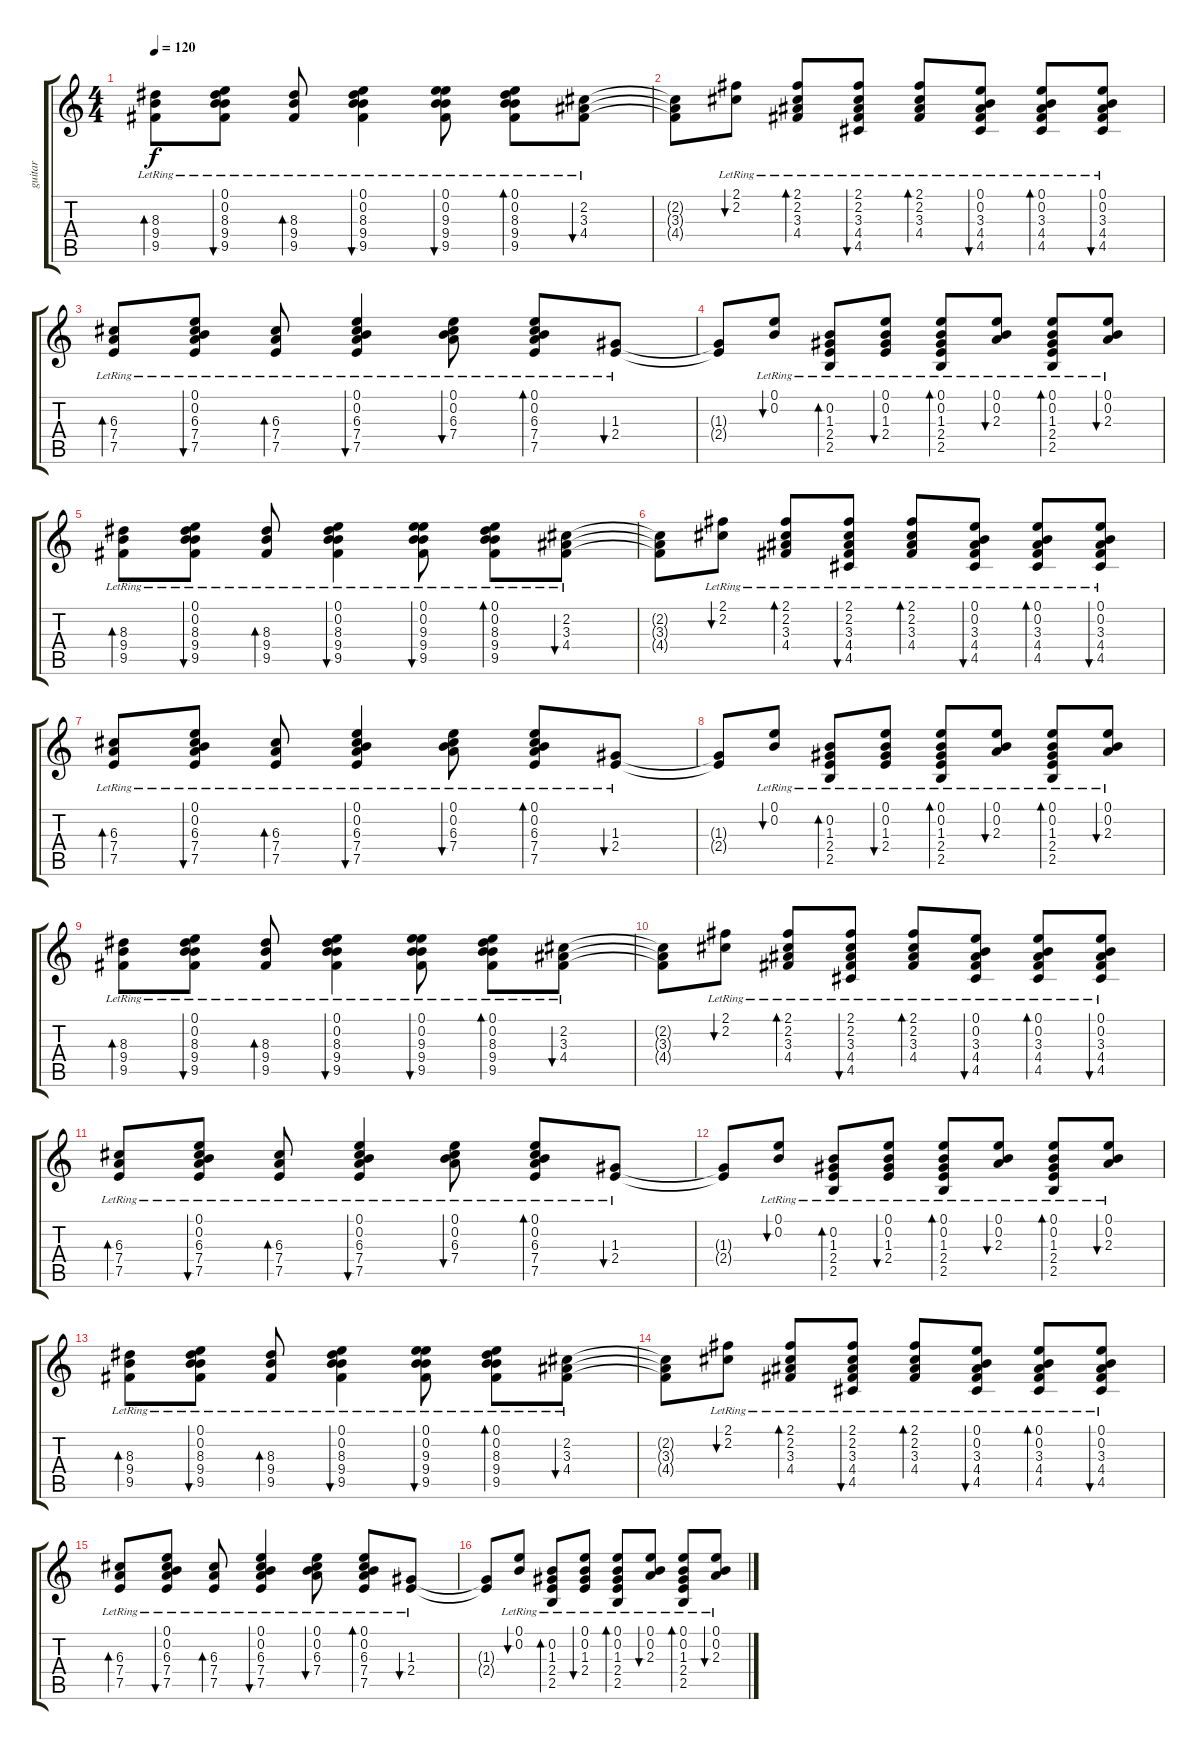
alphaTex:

\track ("guitar" "guitar") {instrument electricguitarclean}
\staff {score tabs}
\tuning (E4 B3 G3 D3 A2 E2) {hide}
\ts (4 4)
\tempo 120
\clef g2
\ks c
(8.3{lr} 9.4{lr} 9.5{lr}).8{bd 60 dy f} (0.1{lr} 0.2{lr} 8.3{lr} 9.4{lr} 9.5{lr}).8{bu 60} (8.3{lr} 9.4{lr} 9.5{lr}).8{bd 120} (0.1{lr} 0.2{lr} 8.3{lr} 9.4{lr} 9.5{lr}).4{bu 120} (0.1{lr} 0.2{lr} 9.3{lr} 9.4{lr} 9.5{lr}).8{bu 120} (0.1{lr} 0.2{lr} 8.3{lr} 9.4{lr} 9.5{lr}).8{bd 120} (2.2{lr} 3.3{lr} 4.4{lr}).8{bu 120} |
(2.2{t} 3.3{t} 4.4{t}).8 (2.1{lr} 2.2{lr}).8{bu 120} (2.1{lr} 2.2{lr} 3.3{lr} 4.4{lr}).8{bd 120} (2.1{lr} 2.2{lr} 3.3{lr} 4.4{lr} 4.5{lr}).8{bu 120} (2.1{lr} 2.2{lr} 3.3{lr} 4.4{lr}).8{bd 120} (0.1{lr} 0.2{lr} 3.3{lr} 4.4{lr} 4.5{lr}).8{bu 60} (0.1{lr} 0.2{lr} 3.3{lr} 4.4{lr} 4.5{lr}).8{bd 120} (0.1{lr} 0.2{lr} 3.3{lr} 4.4{lr} 4.5{lr}).8{bu 120} |
(6.3{lr} 7.4{lr} 7.5{lr}).8{bd 120} (0.1{lr} 0.2{lr} 6.3{lr} 7.4{lr} 7.5{lr}).8{bu 120} (6.3{lr} 7.4{lr} 7.5{lr}).8{bd 120} (0.1{lr} 0.2{lr} 6.3{lr} 7.4{lr} 7.5{lr}).4{bu 120} (0.1{lr} 0.2{lr} 6.3{lr} 7.4{lr}).8{bu 120} (0.1{lr} 0.2{lr} 6.3{lr} 7.4{lr} 7.5{lr}).8{bd 120} (1.3{lr} 2.4{lr}).8{bu 120} |
(1.3{t} 2.4{t}).8 (0.1{lr} 0.2{lr}).8{bu 120} (0.2{lr} 1.3{lr} 2.4{lr} 2.5{lr}).8{bd 120} (0.1{lr} 0.2{lr} 1.3{lr} 2.4{lr}).8{bu 120} (0.1{lr} 0.2{lr} 1.3{lr} 2.4{lr} 2.5{lr}).8{bd 120} (0.1{lr} 0.2{lr} 2.3{lr}).8{bu 120} (0.1{lr} 0.2{lr} 1.3{lr} 2.4{lr} 2.5{lr}).8{bd 120} (0.1{lr} 0.2{lr} 2.3{lr}).8{bu 120} |
(8.3{lr} 9.4{lr} 9.5{lr}).8{bd 60} (0.1{lr} 0.2{lr} 8.3{lr} 9.4{lr} 9.5{lr}).8{bu 60} (8.3{lr} 9.4{lr} 9.5{lr}).8{bd 120} (0.1{lr} 0.2{lr} 8.3{lr} 9.4{lr} 9.5{lr}).4{bu 120} (0.1{lr} 0.2{lr} 9.3{lr} 9.4{lr} 9.5{lr}).8{bu 120} (0.1{lr} 0.2{lr} 8.3{lr} 9.4{lr} 9.5{lr}).8{bd 120} (2.2{lr} 3.3{lr} 4.4{lr}).8{bu 120} |
(2.2{t} 3.3{t} 4.4{t}).8 (2.1{lr} 2.2{lr}).8{bu 120} (2.1{lr} 2.2{lr} 3.3{lr} 4.4{lr}).8{bd 120} (2.1{lr} 2.2{lr} 3.3{lr} 4.4{lr} 4.5{lr}).8{bu 120} (2.1{lr} 2.2{lr} 3.3{lr} 4.4{lr}).8{bd 120} (0.1{lr} 0.2{lr} 3.3{lr} 4.4{lr} 4.5{lr}).8{bu 60} (0.1{lr} 0.2{lr} 3.3{lr} 4.4{lr} 4.5{lr}).8{bd 120} (0.1{lr} 0.2{lr} 3.3{lr} 4.4{lr} 4.5{lr}).8{bu 120} |
(6.3{lr} 7.4{lr} 7.5{lr}).8{bd 120} (0.1{lr} 0.2{lr} 6.3{lr} 7.4{lr} 7.5{lr}).8{bu 120} (6.3{lr} 7.4{lr} 7.5{lr}).8{bd 120} (0.1{lr} 0.2{lr} 6.3{lr} 7.4{lr} 7.5{lr}).4{bu 120} (0.1{lr} 0.2{lr} 6.3{lr} 7.4{lr}).8{bu 120} (0.1{lr} 0.2{lr} 6.3{lr} 7.4{lr} 7.5{lr}).8{bd 120} (1.3{lr} 2.4{lr}).8{bu 120} |
(1.3{t} 2.4{t}).8 (0.1{lr} 0.2{lr}).8{bu 120} (0.2{lr} 1.3{lr} 2.4{lr} 2.5{lr}).8{bd 120} (0.1{lr} 0.2{lr} 1.3{lr} 2.4{lr}).8{bu 120} (0.1{lr} 0.2{lr} 1.3{lr} 2.4{lr} 2.5{lr}).8{bd 120} (0.1{lr} 0.2{lr} 2.3{lr}).8{bu 120} (0.1{lr} 0.2{lr} 1.3{lr} 2.4{lr} 2.5{lr}).8{bd 120} (0.1{lr} 0.2{lr} 2.3{lr}).8{bu 120} |
(8.3{lr} 9.4{lr} 9.5{lr}).8{bd 60} (0.1{lr} 0.2{lr} 8.3{lr} 9.4{lr} 9.5{lr}).8{bu 60} (8.3{lr} 9.4{lr} 9.5{lr}).8{bd 120} (0.1{lr} 0.2{lr} 8.3{lr} 9.4{lr} 9.5{lr}).4{bu 120} (0.1{lr} 0.2{lr} 9.3{lr} 9.4{lr} 9.5{lr}).8{bu 120} (0.1{lr} 0.2{lr} 8.3{lr} 9.4{lr} 9.5{lr}).8{bd 120} (2.2{lr} 3.3{lr} 4.4{lr}).8{bu 120} |
(2.2{t} 3.3{t} 4.4{t}).8 (2.1{lr} 2.2{lr}).8{bu 120} (2.1{lr} 2.2{lr} 3.3{lr} 4.4{lr}).8{bd 120} (2.1{lr} 2.2{lr} 3.3{lr} 4.4{lr} 4.5{lr}).8{bu 120} (2.1{lr} 2.2{lr} 3.3{lr} 4.4{lr}).8{bd 120} (0.1{lr} 0.2{lr} 3.3{lr} 4.4{lr} 4.5{lr}).8{bu 60} (0.1{lr} 0.2{lr} 3.3{lr} 4.4{lr} 4.5{lr}).8{bd 120} (0.1{lr} 0.2{lr} 3.3{lr} 4.4{lr} 4.5{lr}).8{bu 120} |
(6.3{lr} 7.4{lr} 7.5{lr}).8{bd 120} (0.1{lr} 0.2{lr} 6.3{lr} 7.4{lr} 7.5{lr}).8{bu 120} (6.3{lr} 7.4{lr} 7.5{lr}).8{bd 120} (0.1{lr} 0.2{lr} 6.3{lr} 7.4{lr} 7.5{lr}).4{bu 120} (0.1{lr} 0.2{lr} 6.3{lr} 7.4{lr}).8{bu 120} (0.1{lr} 0.2{lr} 6.3{lr} 7.4{lr} 7.5{lr}).8{bd 120} (1.3{lr} 2.4{lr}).8{bu 120} |
(1.3{t} 2.4{t}).8 (0.1{lr} 0.2{lr}).8{bu 120} (0.2{lr} 1.3{lr} 2.4{lr} 2.5{lr}).8{bd 120} (0.1{lr} 0.2{lr} 1.3{lr} 2.4{lr}).8{bu 120} (0.1{lr} 0.2{lr} 1.3{lr} 2.4{lr} 2.5{lr}).8{bd 120} (0.1{lr} 0.2{lr} 2.3{lr}).8{bu 120} (0.1{lr} 0.2{lr} 1.3{lr} 2.4{lr} 2.5{lr}).8{bd 120} (0.1{lr} 0.2{lr} 2.3{lr}).8{bu 120} |
(8.3{lr} 9.4{lr} 9.5{lr}).8{bd 60} (0.1{lr} 0.2{lr} 8.3{lr} 9.4{lr} 9.5{lr}).8{bu 60} (8.3{lr} 9.4{lr} 9.5{lr}).8{bd 120} (0.1{lr} 0.2{lr} 8.3{lr} 9.4{lr} 9.5{lr}).4{bu 120} (0.1{lr} 0.2{lr} 9.3{lr} 9.4{lr} 9.5{lr}).8{bu 120} (0.1{lr} 0.2{lr} 8.3{lr} 9.4{lr} 9.5{lr}).8{bd 120} (2.2{lr} 3.3{lr} 4.4{lr}).8{bu 120} |
(2.2{t} 3.3{t} 4.4{t}).8 (2.1{lr} 2.2{lr}).8{bu 120} (2.1{lr} 2.2{lr} 3.3{lr} 4.4{lr}).8{bd 120} (2.1{lr} 2.2{lr} 3.3{lr} 4.4{lr} 4.5{lr}).8{bu 120} (2.1{lr} 2.2{lr} 3.3{lr} 4.4{lr}).8{bd 120} (0.1{lr} 0.2{lr} 3.3{lr} 4.4{lr} 4.5{lr}).8{bu 60} (0.1{lr} 0.2{lr} 3.3{lr} 4.4{lr} 4.5{lr}).8{bd 120} (0.1{lr} 0.2{lr} 3.3{lr} 4.4{lr} 4.5{lr}).8{bu 120} |
(6.3{lr} 7.4{lr} 7.5{lr}).8{bd 120} (0.1{lr} 0.2{lr} 6.3{lr} 7.4{lr} 7.5{lr}).8{bu 120} (6.3{lr} 7.4{lr} 7.5{lr}).8{bd 120} (0.1{lr} 0.2{lr} 6.3{lr} 7.4{lr} 7.5{lr}).4{bu 120} (0.1{lr} 0.2{lr} 6.3{lr} 7.4{lr}).8{bu 120} (0.1{lr} 0.2{lr} 6.3{lr} 7.4{lr} 7.5{lr}).8{bd 120} (1.3{lr} 2.4{lr}).8{bu 120} |
(1.3{t} 2.4{t}).8 (0.1{lr} 0.2{lr}).8{bu 120} (0.2{lr} 1.3{lr} 2.4{lr} 2.5{lr}).8{bd 120} (0.1{lr} 0.2{lr} 1.3{lr} 2.4{lr}).8{bu 120} (0.1{lr} 0.2{lr} 1.3{lr} 2.4{lr} 2.5{lr}).8{bd 120} (0.1{lr} 0.2{lr} 2.3{lr}).8{bu 120} (0.1{lr} 0.2{lr} 1.3{lr} 2.4{lr} 2.5{lr}).8{bd 120} (0.1{lr} 0.2{lr} 2.3{lr}).8{bu 120}
